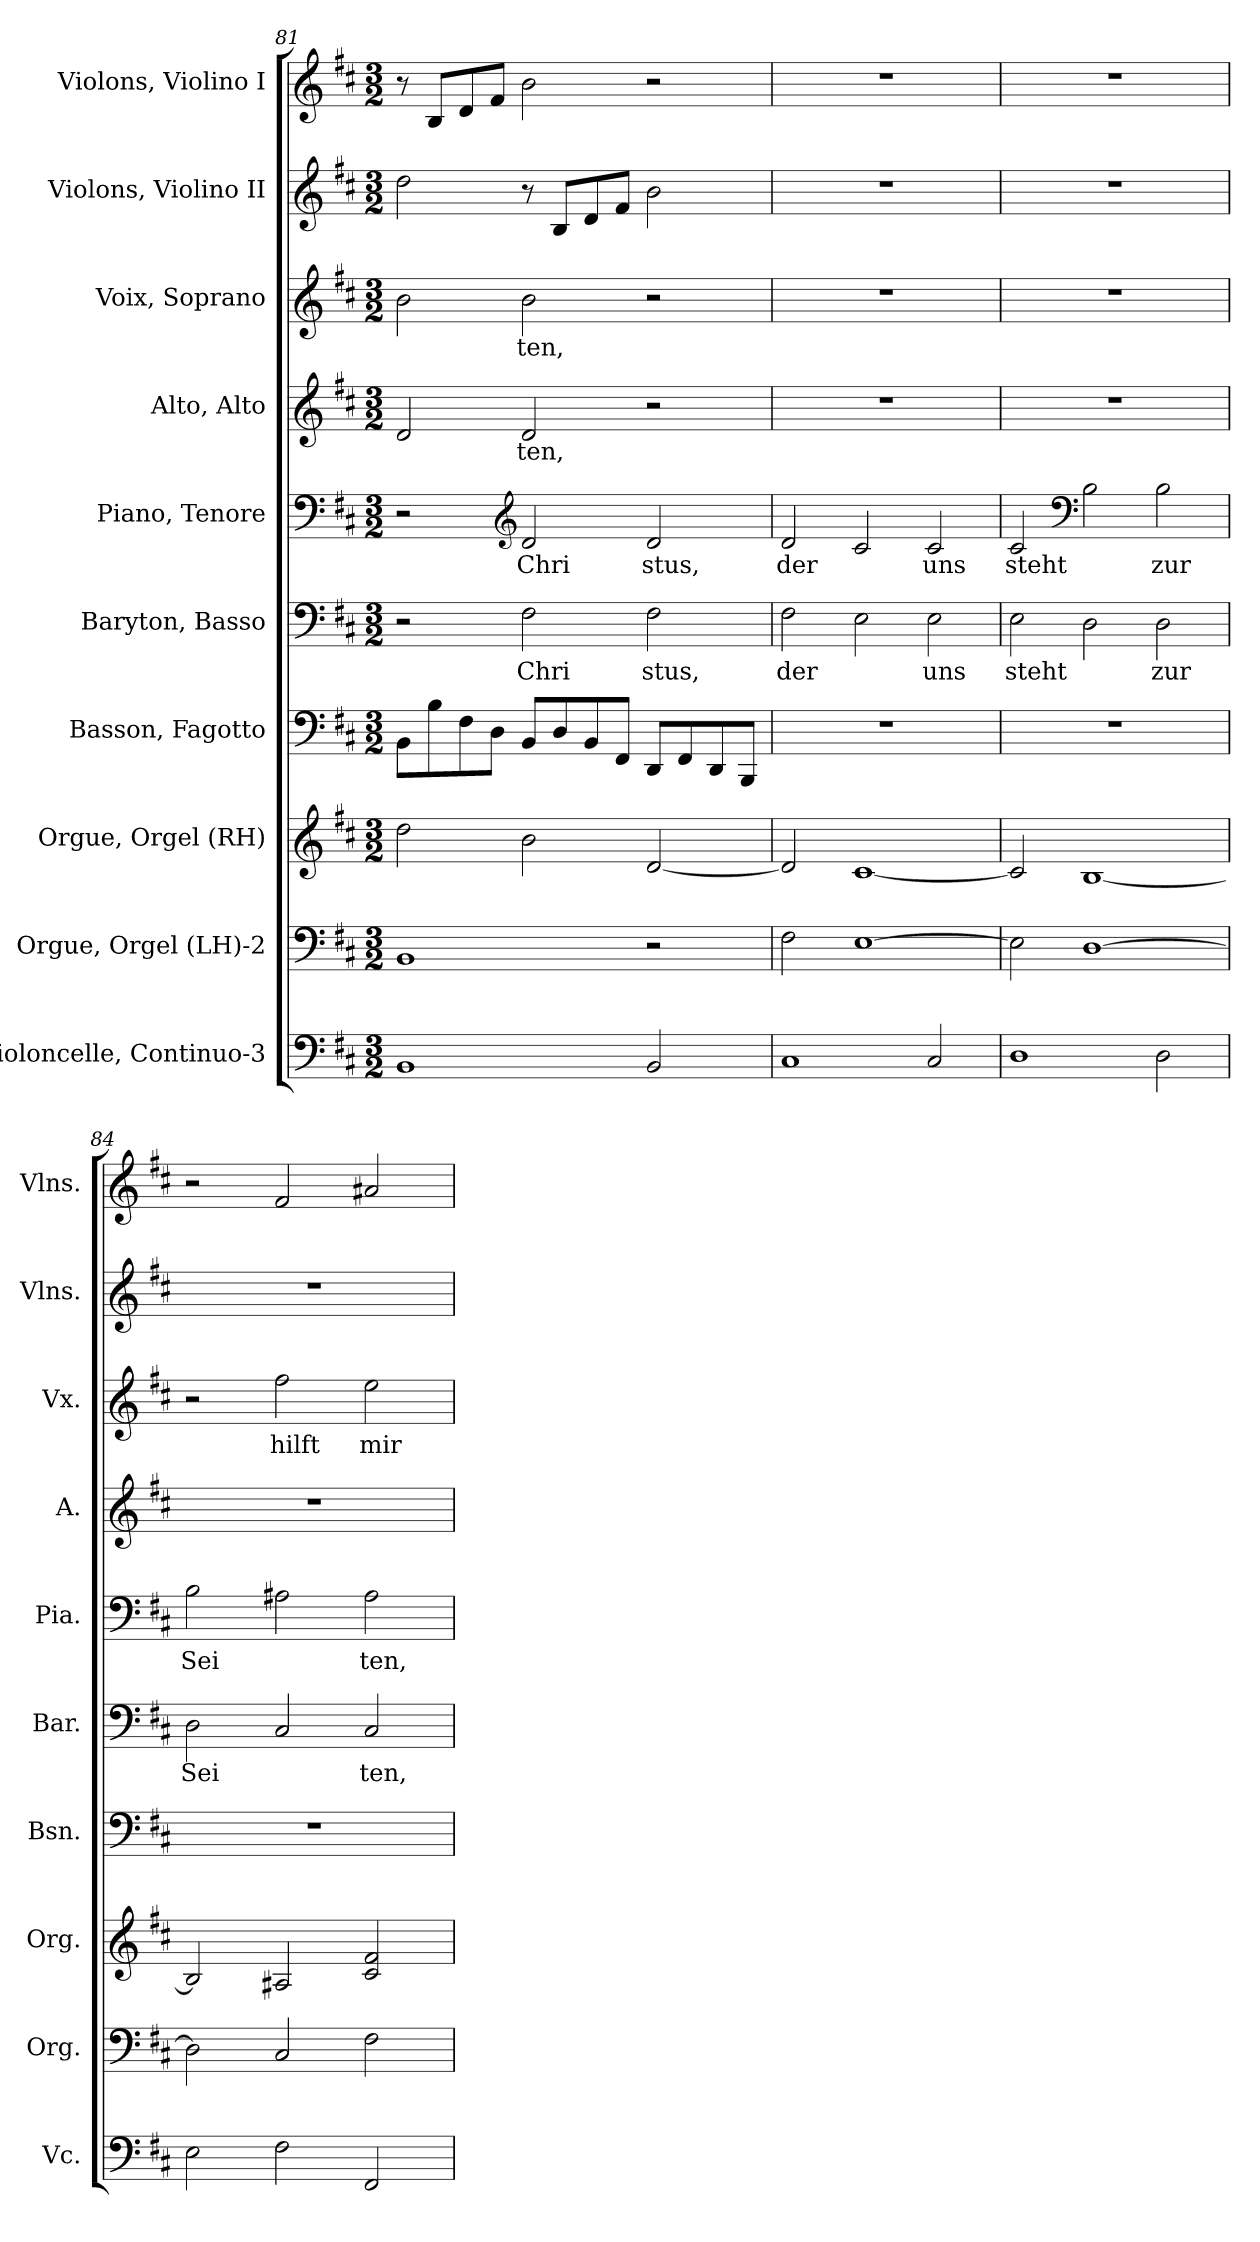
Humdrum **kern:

**kern	**kern	**kern	**kern	**kern	**text	**kern	**text	**kern	**text	**kern	**text	**kern	**kern
*part10	*part9	*part8	*part7	*part6	*part6	*part5	*part5	*part4	*part4	*part3	*part3	*part2	*part1
*staff10	*staff9	*staff8	*staff7	*staff6	*staff6	*staff5	*staff5	*staff4	*staff4	*staff3	*staff3	*staff2	*staff1
*I"Violoncelle, Continuo-3	*I"Orgue, Orgel (LH)-2	*I"Orgue, Orgel (RH)	*I"Basson, Fagotto	*I"Baryton, Basso	*	*I"Piano, Tenore	*	*I"Alto, Alto	*	*I"Voix, Soprano	*	*I"Violons, Violino II	*I"Violons, Violino I
*I'Vc.	*I'Org.	*I'Org.	*I'Bsn.	*I'Bar.	*	*I'Pia.	*	*I'A.	*	*I'Vx.	*	*I'Vlns.	*I'Vlns.
!!LO:PB:g=z
*clefF4	*clefF4	*clefG2	*clefF4	*clefF4	*	*clefF4	*	*clefG2	*	*clefG2	*	*clefG2	*clefG2
*k[f#c#]	*k[f#c#]	*k[f#c#]	*k[f#c#]	*k[f#c#]	*	*k[f#c#]	*	*k[f#c#]	*	*k[f#c#]	*	*k[f#c#]	*k[f#c#]
*M3/2	*M3/2	*M3/2	*M3/2	*M3/2	*	*M3/2	*	*M3/2	*	*M3/2	*	*M3/2	*M3/2
=81	=81	=81	=81	=81	=81	=81	=81	=81	=81	=81	=81	=81	=81
1BB	1BB	2dd\	8BB\L	2r	.	2r	.	2d/	.	2b\	.	2dd\	8r
.	.	.	8B\	.	.	.	.	.	.	.	.	.	8B/L
.	.	.	8F#\	.	.	.	.	.	.	.	.	.	8d/
.	.	.	8D\J	.	.	.	.	.	.	.	.	.	8f#/J
*	*	*	*	*	*	*clefG2	*	*	*	*	*	*	*
.	.	2b\	8BB/L	2F#\	Chri	2d/	Chri	2d/	ten,	2b\	ten,	8r	2b\
.	.	.	8D/	.	.	.	.	.	.	.	.	8B/L	.
.	.	.	8BB/	.	.	.	.	.	.	.	.	8d/	.
.	.	.	8FF#/J	.	.	.	.	.	.	.	.	8f#/J	.
2BB/	2r	[2d/	8DD/L	2F#\	stus,	2d/	stus,	2r	.	2r	.	2b\	2r
.	.	.	8FF#/	.	.	.	.	.	.	.	.	.	.
.	.	.	8DD/	.	.	.	.	.	.	.	.	.	.
.	.	.	8BBB/J	.	.	.	.	.	.	.	.	.	.
=82	=82	=82	=82	=82	=82	=82	=82	=82	=82	=82	=82	=82	=82
1C#	2F#\	2d/]	1.r	2F#\	der	2d/	der	1.r	.	1.r	.	1.r	1.r
.	[1E	[1c#	.	2E\	.	2c#/	.	.	.	.	.	.	.
2C#/	.	.	.	2E\	uns	2c#/	uns	.	.	.	.	.	.
=83	=83	=83	=83	=83	=83	=83	=83	=83	=83	=83	=83	=83	=83
1D	2E\]	2c#/]	1.r	2E\	steht	2c#/	steht	1.r	.	1.r	.	1.r	1.r
*	*	*	*	*	*	*clefF4	*	*	*	*	*	*	*
.	[1D	[1B	.	2D\	.	2B\	.	.	.	.	.	.	.
2D\	.	.	.	2D\	zur	2B\	zur	.	.	.	.	.	.
=84	=84	=84	=84	=84	=84	=84	=84	=84	=84	=84	=84	=84	=84
2E\	2D\]	2B/]	1.r	2D\	Sei	2B\	Sei	1.r	.	2r	.	1.r	2r
2F#\	2C#/	2A#X/	.	2C#/	.	2A#X\	.	.	.	2ff#\	hilft	.	2f#/
2FF#/	2F#\	2c#/ 2f#/	.	2C#/	ten,	2A#\	ten,	.	.	2ee\	mir	.	2a#X/
=	=	=	=	=	=	=	=	=	=	=	=	=	=
*-	*-	*-	*-	*-	*-	*-	*-	*-	*-	*-	*-	*-	*-
